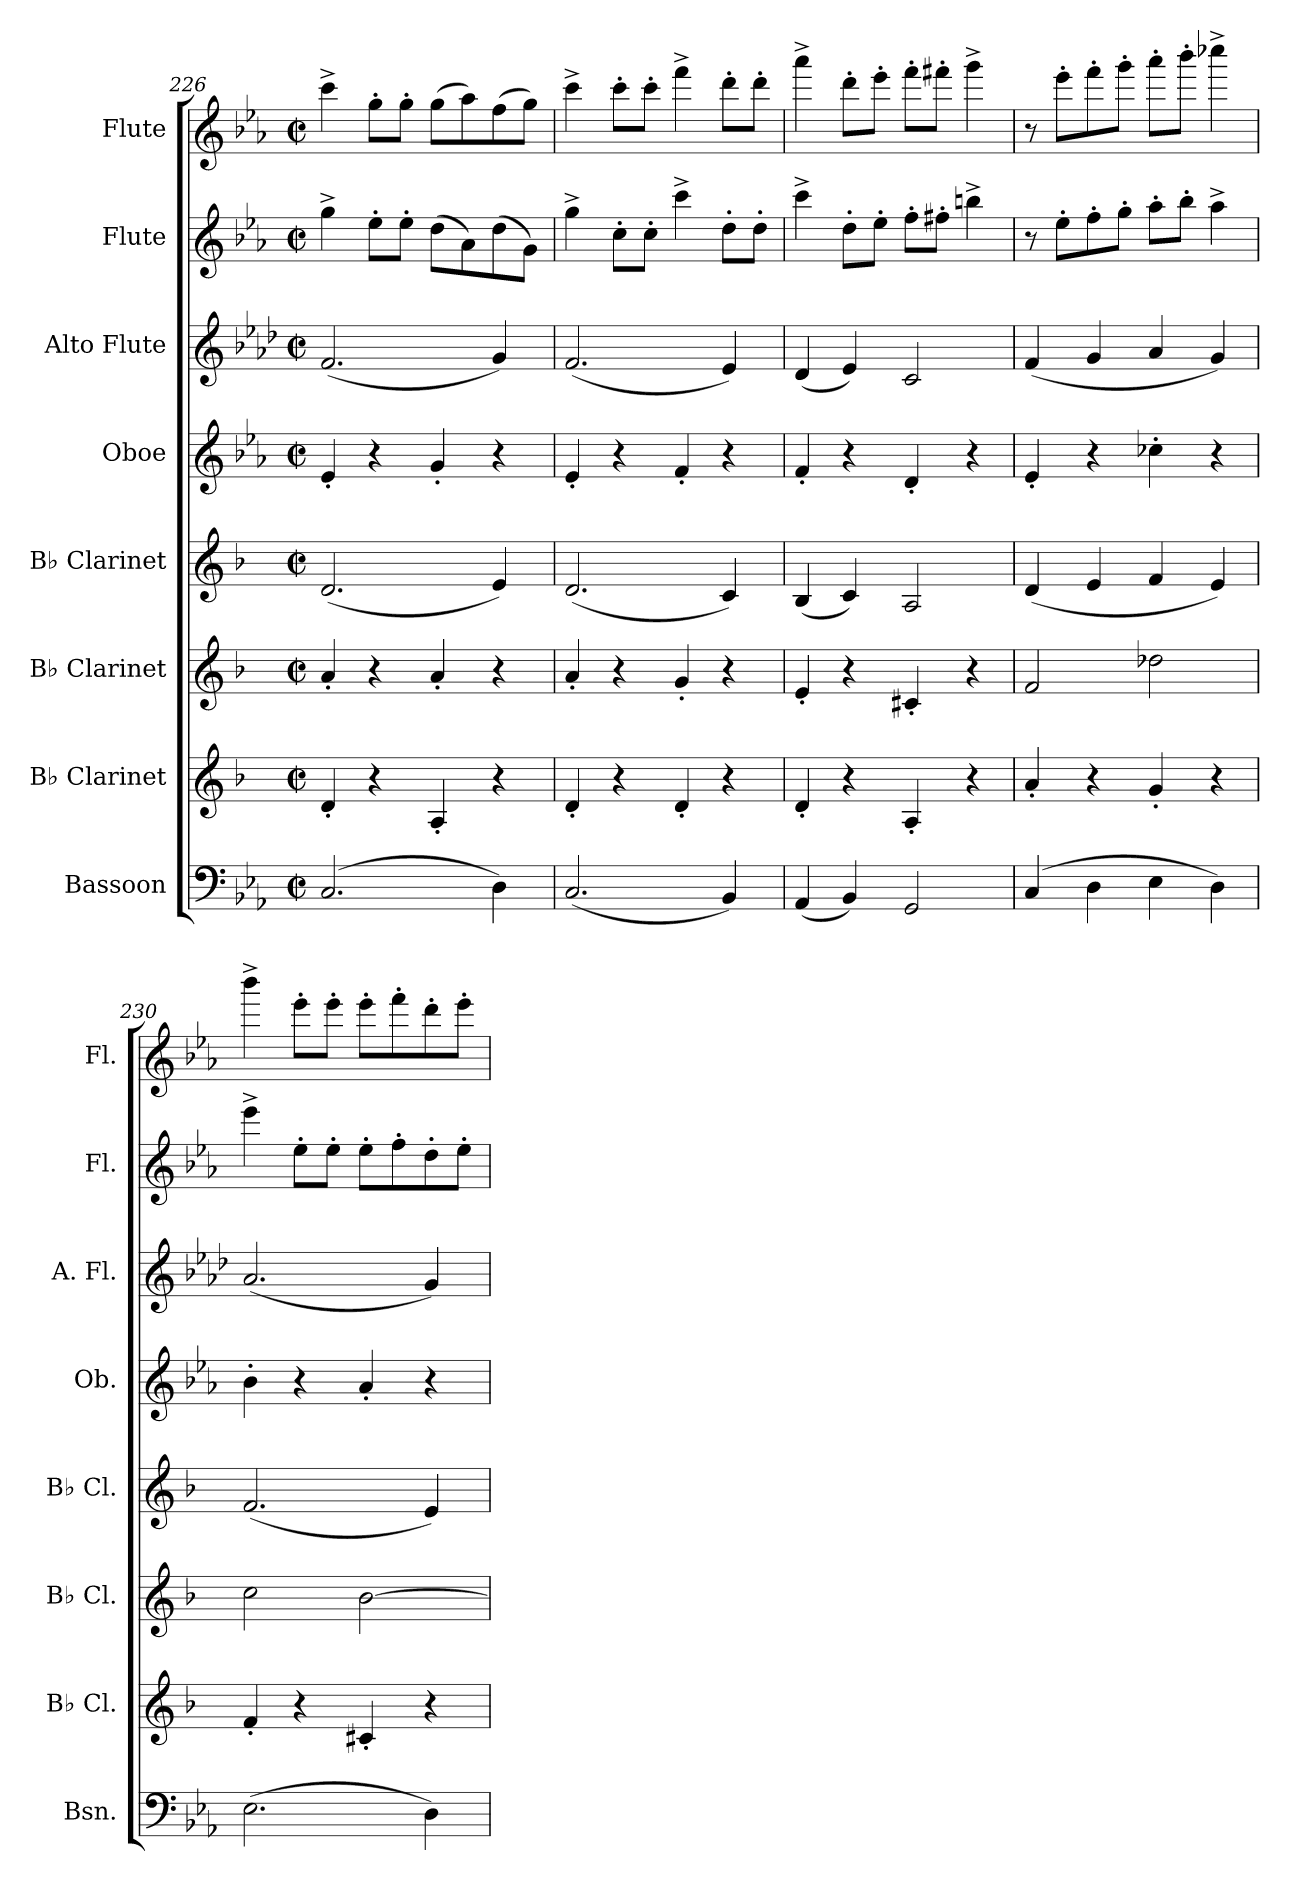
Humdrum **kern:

**kern	**kern	**kern	**kern	**kern	**kern	**kern	**kern
*part8	*part7	*part6	*part5	*part4	*part3	*part2	*part1
*staff8	*staff7	*staff6	*staff5	*staff4	*staff3	*staff2	*staff1
*I"Bassoon	*I"B♭ Clarinet	*I"B♭ Clarinet	*I"B♭ Clarinet	*I"Oboe	*I"Alto Flute	*I"Flute	*I"Flute
*I'Bsn.	*I'B♭ Cl.	*I'B♭ Cl.	*I'B♭ Cl.	*I'Ob.	*I'A. Fl.	*I'Fl.	*I'Fl.
*clefF4	*clefG2	*clefG2	*clefG2	*clefG2	*clefG2	*clefG2	*clefG2
*	*ITrd1c2	*ITrd1c2	*ITrd1c2	*	*ITrd3c5	*	*
*k[b-e-a-]	*k[b-e-a-]	*k[b-e-a-]	*k[b-e-a-]	*k[b-e-a-]	*k[b-e-a-]	*k[b-e-a-]	*k[b-e-a-]
*M2/2	*M2/2	*M2/2	*M2/2	*M2/2	*M2/2	*M2/2	*M2/2
*met(c|)	*met(c|)	*met(c|)	*met(c|)	*met(c|)	*met(c|)	*met(c|)	*met(c|)
=226	=226	=226	=226	=226	=226	=226	=226
(>2.C/	4c'/	4g'/	(<2.c/	4e-'/	(<2.c/	4gg^\	4ccc^\
.	4r	4r	.	4r	.	8ee-'\L	8gg'\L
.	.	.	.	.	.	8ee-'\J	8gg'\J
.	4G'/	4g'/	.	4g'/	.	(>8dd\L	(>8gg\L
.	.	.	.	.	.	8a-\)	8aa-\)
4D\)	4r	4r	4d/)	4r	4d/)	(>8dd\	(>8ff\
.	.	.	.	.	.	8g\J)	8gg\J)
=227	=227	=227	=227	=227	=227	=227	=227
(<2.C/	4c'/	4g'/	(<2.c/	4e-'/	(<2.c/	4gg^\	4ccc^\
.	4r	4r	.	4r	.	8cc'\L	8ccc'\L
.	.	.	.	.	.	8cc'\J	8ccc'\J
.	4c'/	4f'/	.	4f'/	.	4ccc^\	4fff^\
4BB-/)	4r	4r	4B-/)	4r	4B-/)	8dd'\L	8ddd'\L
.	.	.	.	.	.	8dd'\J	8ddd'\J
=228	=228	=228	=228	=228	=228	=228	=228
(<4AA-/	4c'/	4d'/	(<4A-/	4f'/	(<4A-/	4ccc^\	4aaa-^\
4BB-/)	4r	4r	4B-/)	4r	4B-/)	8dd'\L	8ddd'\L
.	.	.	.	.	.	8ee-'\J	8eee-'\J
2GG/	4G'/	4Bn'/	2G/	4d'/	2G/	8ff'\L	8fff'\L
.	.	.	.	.	.	8ff#X'\J	8fff#X'\J
.	4r	4r	.	4r	.	4bbn^\	4ggg^\
=229	=229	=229	=229	=229	=229	=229	=229
(>4C/	4g'/	2e-/	(<4c/	4e-'/	(<4c/	8r	8r
.	.	.	.	.	.	8ee-'\L	8eee-'\L
4D\	4r	.	4d/	4r	4d/	8ff'\	8fff'\
.	.	.	.	.	.	8gg'\J	8ggg'\J
4E-\	4f'/	2cc-X\	4e-/	4cc-X'\	4e-/	8aa-'\L	8aaa-'\L
.	.	.	.	.	.	8bb-'\J	8bbb-'\J
4D\)	4r	.	4d/)	4r	4d/)	4aa-^\	4cccc-X^\
=230	=230	=230	=230	=230	=230	=230	=230
(>2.E-\	4e-'/	2b-\	(<2.e-/	4b-'\	(<2.e-/	4eee-^\	4bbb-^\
.	4r	.	.	4r	.	8ee-'\L	8eee-'\L
.	.	.	.	.	.	8ee-'\J	8eee-'\J
.	4Bn'/	[2a-\	.	4a-'/	.	8ee-'\L	8eee-'\L
.	.	.	.	.	.	8ff'\	8fff'\
4D\)	4r	.	4d/)	4r	4d/)	8dd'\	8ddd'\
.	.	.	.	.	.	8ee-'\J	8eee-'\J
=	=	=	=	=	=	=	=
*-	*-	*-	*-	*-	*-	*-	*-
